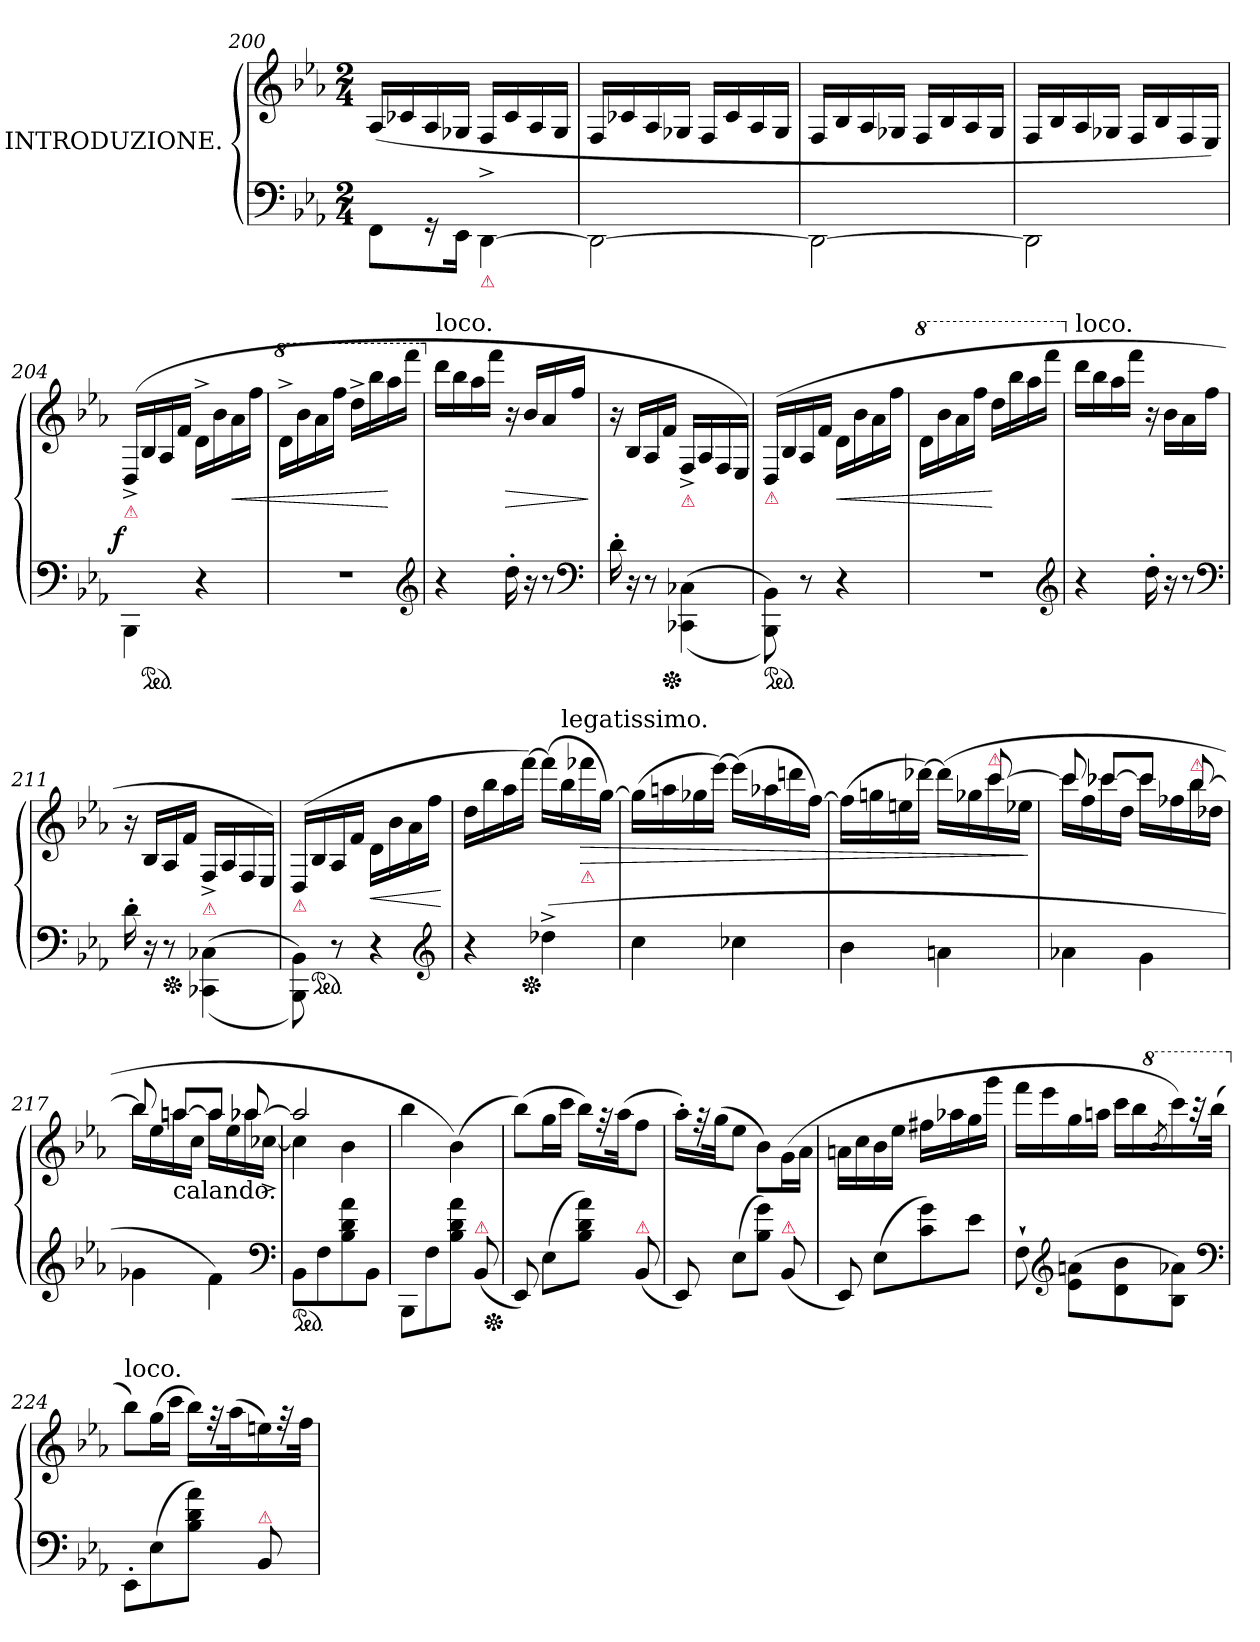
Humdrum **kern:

**kern	**kern	**dynam
*part1	*part1	*part1
*staff2	*staff1	*staff1/2
*I"INTRODUZIONE.	*	*
*clefF4	*clefG2	*
*k[b-e-a-]	*k[b-e-a-]	*
*M2/4	*M2/4	*
=200	=200	=200
8FF\L	(>16A-/LL	.
.	16c-X	.
16r	16A-/	.
16EE-Jk	16G-XJJ	.
!LO:TX:b:color=crimson:t=⚠	!	!
[<4DD^<\	16F/LL	.
.	16c-/	.
.	16A-/	.
.	16G-/JJ	.
=201	=201	=201
2DD\_<	16F/LL	.
.	16c-X	.
.	16A-/	.
.	16G-XJJ	.
.	16F/LL	.
.	16c-/	.
.	16A-/	.
.	16G-/JJ	.
=202	=202	=202
2DD\_	16F/LL	.
.	16B-/	.
.	16A-/	.
.	16G-XJJ	.
.	16F/LL	.
.	16B-/	.
.	16A-/	.
.	16G-/JJ	.
=203	=203	=203
2DD\]	16F/LL	.
.	16B-/	.
.	16A-/	.
.	16G-XJJ	.
.	16F/LL	.
.	16B-/	.
.	16F/	.
.	16E-/JJ)	.
=204	=204	=204
!	!LO:TX:b:color=crimson:t=⚠	!
!	!	!LO:DY:rj
4BBB-\	(>16D^>/LL	f
*ped	*	*
.	16B-/	.
.	16A-/	.
.	16f\JJ	.
4r	16d^<\LL	.
.	16b-	.
.	16a-	<
.	16ffJJ	.
=205	=205	=205
*	*8va	*
2rF	16dd^>\LL	.
.	16bb-	.
.	16aa-	.
.	16fffJJ	.
.	16ddd^<\LL	.
.	16bbb-	.
.	16aaa-	[
.	16ffffJJ	.
*clefG2	*	*
=206	=206	=206
*	*X8va	*
!	!LO:TX:a:t=loco.	!
4r	16dddLL	.
.	16bb-	.
.	16aa-	.
.	16fffJJ	.
16dd'>	16r	>
16r	16b-/LL	.
8r	16a-	.
.	16ffJJ	.
*clefF4	*	*
.	.	]
=207	=207	=207
16d'>	16r	.
16r	16B-/LL	.
8r	16A-/	.
*Xped	*	*
.	16f/JJ	.
!	!LO:TX:b:color=crimson:t=⚠	!
(<(<4CC-X\ 4C-X\	16F^>/LL	.
.	16A-/	.
.	16F/	.
.	16E-/JJ)	.
=208	=208	=208
!	!LO:TX:b:color=crimson:t=⚠	!
*ped	*	*
8BBB-\ 8BB-\))	(>16D/LL	.
.	16B-/	.
8r	16A-/	.
.	16f\JJ	.
4r	16d\LL	<
.	16b-	.
.	16a-	.
.	16ffJJ	.
=209	=209	=209
*	*8va	*
2rF	16dd\LL	.
.	16bb-	.
.	16aa-	.
.	16fffJJ	.
.	16dddLL	[
.	16bbb-	.
.	16aaa-	.
.	16ffffJJ	.
*clefG2	*	*
=210	=210	=210
*	*X8va	*
!	!LO:TX:a:t=loco.	!
4r	16dddLL	.
.	16bb-	.
.	16aa-	.
.	16fffJJ	.
16dd'>	16r	.
16r	16b-LL	.
8r	16a-	.
.	16ffJJ	.
*clefF4	*	*
=211	=211	=211
16d'>	16r	.
16r	16B-/LL	.
*Xped	*	*
8r	16A-/	.
.	16f/JJ	.
!	!LO:TX:b:color=crimson:t=⚠	!
(<(<4CC-X\ 4C-X\	16F^>/LL	.
.	16A-/	.
.	16F/	.
.	16E-/JJ)	.
=212	=212	=212
!	!LO:TX:b:color=crimson:t=⚠	!
8BBB-\ 8BB-\))	(>16D/LL	.
*ped	*	*
.	16B-/	.
8r	16A-/	.
.	16f\JJ	.
4r	16d\LL	<
.	16b-	.
.	16a-	.
.	16ffJJ	.
*clefG2	*	*
.	.	[
=213	=213	=213
4r	16ddLL	.
.	16bb-	.
.	16aa-	.
*Xped	*	*
.	[16fffJJ)	.
(>4dd-X^>	(>16fffLL]	.
!	!LO:TX:a:t=legatissimo.	!
.	16bb-	.
!	!LO:TX:b:color=crimson:t=⚠	!
!	!	!LO:HP:b
.	16fff-X	>
.	[16ggJJ)	.
=214	=214	=214
4cc	(>16ggLL]	.
.	16aan	.
.	16gg-X	.
.	[16eee-JJ)	.
4cc-X	(>16eee-LL]	.
.	16aa-X	.
.	16dddn	.
.	[16ffJJ)	.
=215	=215	=215
*	*^	*
4b-	4.ryy	(>16ffLL]	.
.	.	16ggn	.
.	.	16een	.
.	.	[16ddd-XJJ)	.
4an\	.	(>16ddd-LL]	.
.	.	16gg-X	.
!	!LO:TX:a:color=crimson:t=⚠	!	!
.	[8ccc	16ccc	.
.	.	16ee-XJJ	.
*	*v	*v	*
.	.	]
=216	=216	=216
*	*^	*
4a-X\	8ccc]	16cccLL	.
.	.	16ff	.
.	[8ccc-XL	16ccc-X	.
.	.	16ddJJ	.
4g\	8ccc-J]	16ccc-LL	.
.	.	16ff-X	.
!	!LO:TX:a:color=crimson:t=⚠	!	!
.	[8bb-	16bb-	.
.	.	16dd-XJJ	.
=217	=217	=217	=217
4g-X\	8bb-	16bb-LL]	.
.	.	16ee-	.
!	!LO:TX:b:t=calando.	!	!
.	[8aanL	16aan	.
.	.	16ccJJ	.
4f\)	8aaJ]	16aaLL	.
.	.	16ee-	.
.	[8aa-X	16aa-X	.
.	.	[16cc-X^>JJ	.
*clefF4	*	*	*
=218	=218	=218	=218
*ped	*	*	*
8BB-L	2aa-]	4cc-]	.
8F	.	.	.
8B- 8d 8a-	.	4b-	.
8BB-J	.	.	.
*	*v	*v	*
=219	=219	=219
8BBB-L	4bb-	.
8F	.	.
8B- 8d 8a-J	(>4b-)	.
!LO:TX:a:color=crimson:t=⚠	!	!
(<8BB-	.	.
*Xped	*	*
=220	=220	=220
8EE-)	(>8bb-L)	.
(>8E-L	16ggL	.
.	16cccJJ	.
8B- 8d 8a-J)	16bb-LL)	.
.	32rff	.
.	(32aa-JK	.
!LO:TX:a:color=crimson:t=⚠	!	!
(<8BB-	8ffJ	.
=221	=221	=221
8EE-)	16aa-'>LL)	.
.	32rff	.
.	(32ggJK	.
(>8E-L	8ee-J	.
8B- 8gJ)	8b-\L)	.
!LO:TX:a:color=crimson:t=⚠	!	!
(<8BB-	(>16gL	.
.	16a-JJ	.
=222	=222	=222
8EE-)	16anLL	.
.	16cc	.
(>8E-L	16b-	.
.	16ee-JJ	.
8c 8g)	16ff#XLL	.
.	16aa-X	.
8e-J	16gg	.
.	16gggJJ	.
=223	=223	=223
8F`>	16fffLL	.
.	16eee-	.
*clefG2	*	*
(>8e-\ 8an\L	16gg	.
.	16aanJJ	.
8d 8b-	16cccLL	.
.	16bb-	.
*	*8va	*
.	8qbb-/	.
8B- 8a-XJ)	16cccc)	.
.	32r	.
.	(>32bbb-JJk	.
*clefF4	*	*
=224	=224	=224
*	*X8va	*
!	!LO:TX:a:t=loco.	!
8EE-'>L	8bb-L)	.
(>8E-	(>16ggL	.
.	16cccJJ	.
8B- 8d 8a-J)	16bb-LL)	.
.	32rff	.
.	(>32aa-K	.
!LO:TX:a:color=crimson:t=⚠	!	!
8BB-/	16een)	.
.	32rff	.
.	32ffJJk	.
=	=	=
*-	*-	*-
